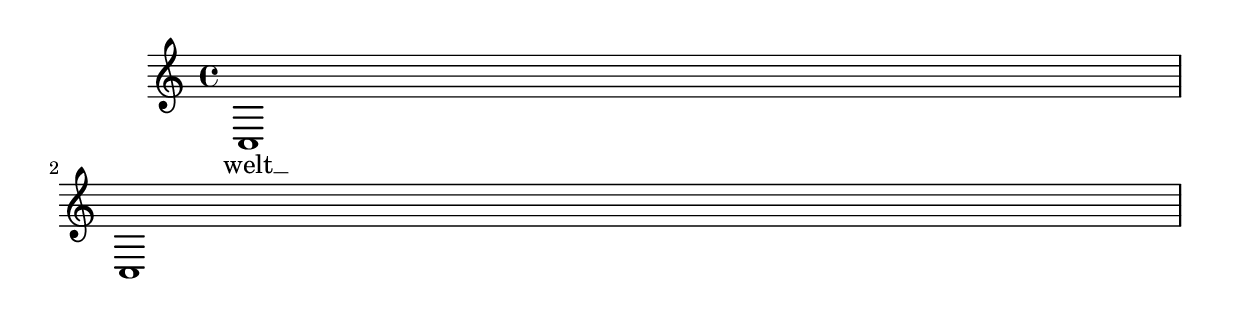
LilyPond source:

\header { texidoc = "Spanners parts that extend beyond their parents
  are killed in case of line breaks."

  }


\version "2.11.16"

\paper { ragged-bottom = ##t }

\new Staff {
  c1 \break c1
} 
\addlyrics {  welt __ }

